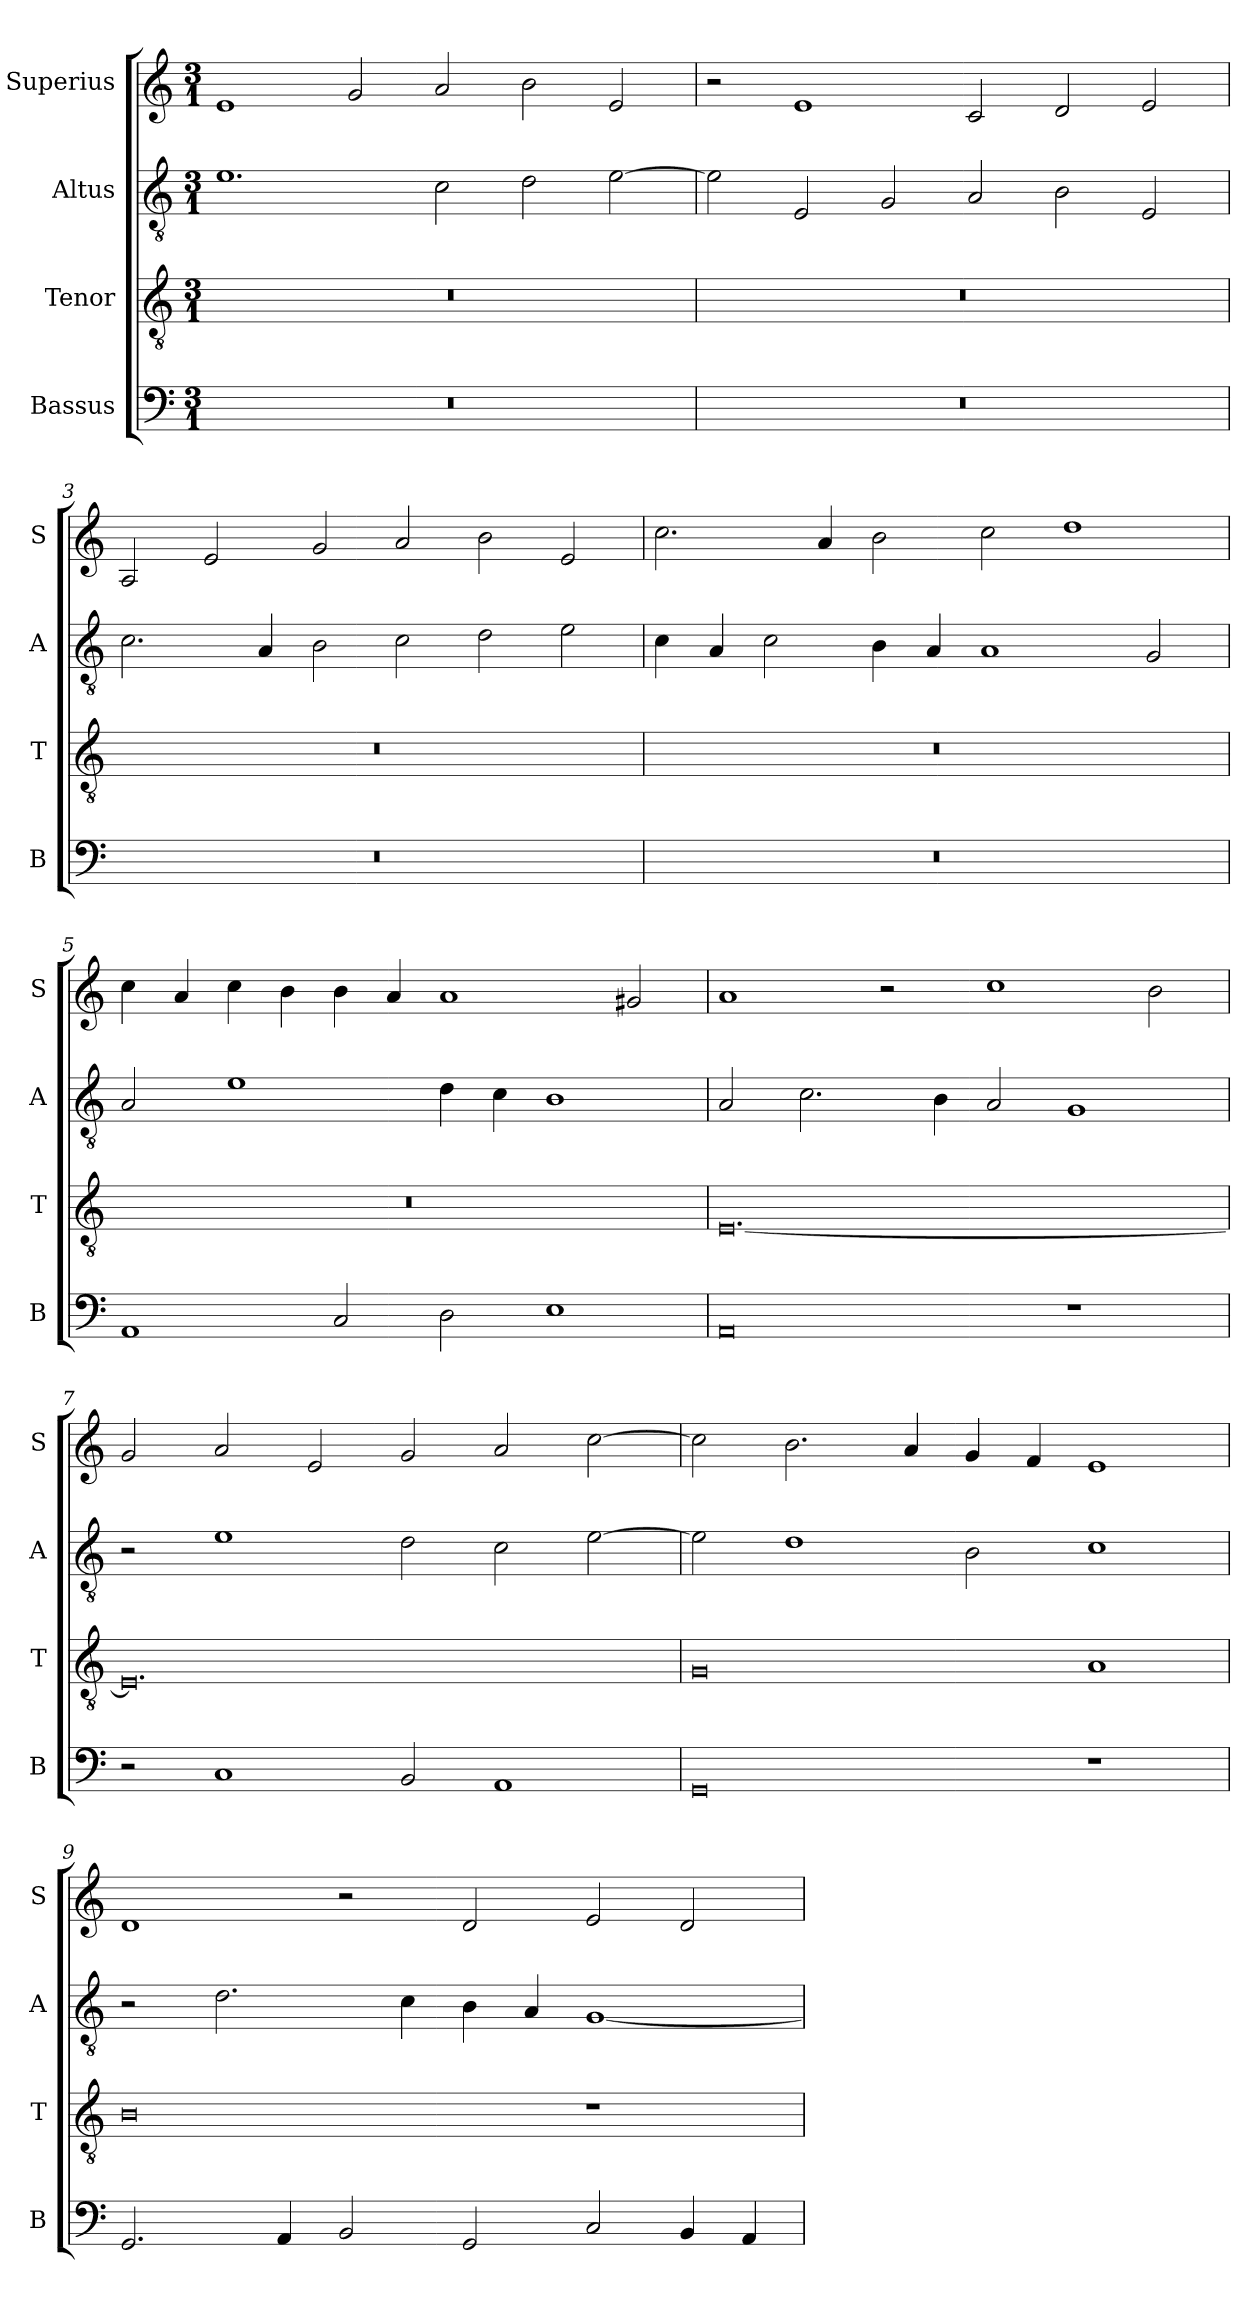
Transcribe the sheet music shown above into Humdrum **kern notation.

**kern	**kern	**kern	**kern
*part4	*part3	*part2	*part1
*staff4	*staff3	*staff2	*staff1
*I"Bassus	*I"Tenor	*I"Altus	*I"Superius
*I'B	*I'T	*I'A	*I'S
*clefF4	*clefGv2	*clefGv2	*clefG2
*k[]	*k[]	*k[]	*k[]
*M3/1	*M3/1	*M3/1	*M3/1
=1	=1	=1	=1
0.r	0.r	1.e	1e
.	.	.	2g/
.	.	2c\	2a/
.	.	2d\	2b\
.	.	[2e\	2e/
=2	=2	=2	=2
0.r	0.r	2e\]	2r
.	.	2E/	1e
.	.	2G/	.
.	.	2A/	2c/
.	.	2B\	2d/
.	.	2E/	2e/
=3	=3	=3	=3
0.r	0.r	2.c\	2A/
.	.	.	2e/
.	.	4A/	.
.	.	2B\	2g/
.	.	2c\	2a/
.	.	2d\	2b\
.	.	2e\	2e/
=4	=4	=4	=4
0.r	0.r	4c\	2.cc\
.	.	4A/	.
.	.	2c\	.
.	.	.	4a/
.	.	4B\	2b\
.	.	4A/	.
.	.	1A	2cc\
.	.	.	1dd
.	.	2G/	.
=5	=5	=5	=5
1AA	0.r	2A/	4cc\
.	.	.	4a/
.	.	1e	4cc\
.	.	.	4b\
2C/	.	.	4b\
.	.	.	4a/
2D\	.	4d\	1a
.	.	4c\	.
1E	.	1B	.
.	.	.	2g#X/
=6	=6	=6	=6
0AA	[0.E	2A/	1a
.	.	2.c\	.
.	.	.	2r
.	.	4B\	.
.	.	2A/	1cc
1r	.	1G	.
.	.	.	2b\
=7	=7	=7	=7
2r	0.E]	2r	2g/
1C	.	1e	2a/
.	.	.	2e/
2BB/	.	2d\	2g/
1AA	.	2c\	2a/
.	.	[2e\	[2cc\
=8	=8	=8	=8
0GG	0G	2e\]	2cc\]
.	.	1d	2.b\
.	.	.	4a/
.	.	2B\	4g/
.	.	.	4f/
1r	1A	1c	1e
=9	=9	=9	=9
2.GG/	0B	2r	1d
.	.	2.d\	.
4AA/	.	.	.
2BB/	.	.	2r
.	.	4c\	.
2GG/	.	4B\	2d/
.	.	4A/	.
2C/	1r	[1G	2e/
4BB/	.	.	2d/
4AA/	.	.	.
=	=	=	=
*-	*-	*-	*-
